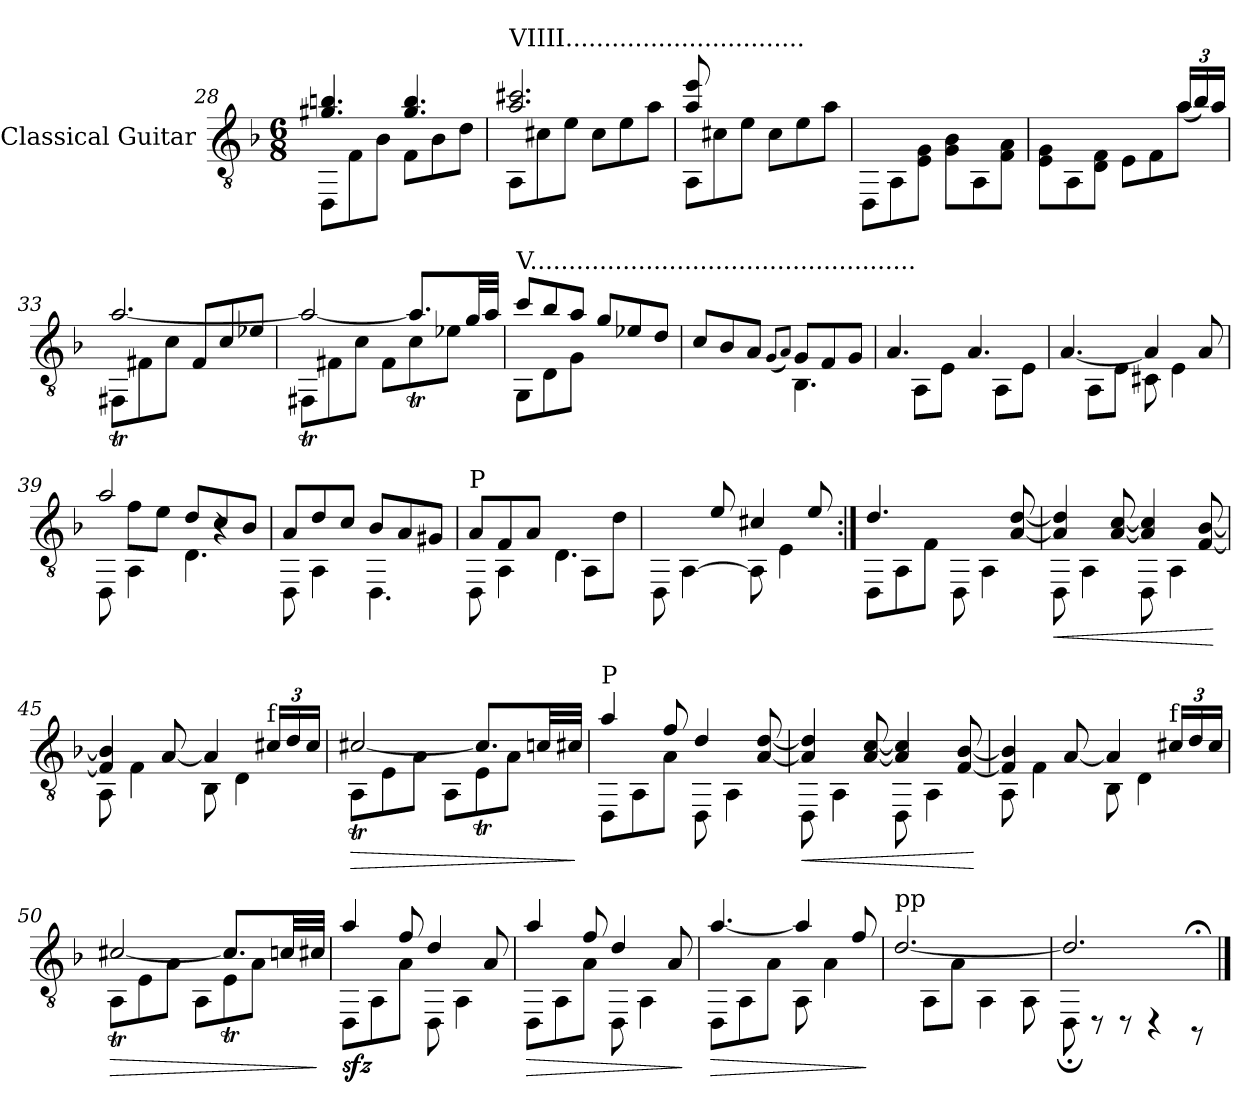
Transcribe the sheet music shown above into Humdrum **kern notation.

**kern	**dynam
*part1	*part1
*staff1	*staff1
*I"Classical Guitar	*
*I'Guit.	*
*clefGv2	*
*k[b-]	*
*M6/8	*
=28	=28
*^	*
8DD\L	4.g#X/ 4.bn/	.
8F\	.	.
8B-\J	.	.
8F\L	4.g#/ 4.b/	.
8B-\	.	.
8d\J	.	.
!!LO:PB:g=z	!!
=29	=29	=29
!LO:TX:a:t=VIIII...............................	!	!
8AA\L	2.a/ 2.cc#X/	.
8c#X\	.	.
8e\J	.	.
8c#\L	.	.
8e\	.	.
8a\J	.	.
=30	=30	=30
8AA\L	8a/ 8ee/	.
8c#X\	2ryy	.
8e\J	.	.
8c#\L	.	.
8e\	.	.
8a\J	8ryy	.
*v	*v	*
=31	=31
8DD\L	.
8AA\	.
8E\ 8G\J	.
8G\ 8B-\L	.
8AA\	.
8F\ 8A\J	.
=32	=32
*^	*
8E\ 8G\L	8ryy	.
*v	*v	*
8AA\	.
8D\ 8F\J	.
8E\L	.
8F\	.
*^	*
*	*Xbrackettup	*
8a\J	(24a/LL	.
.	24b-/)	.
.	24a/JJ	.
!!LO:LB:g=z	!!
=33	=33	=33
8FF#X\L	[2.at/	.
8F#X\	.	.
8c\J	.	.
8F#/L	.	.
8c/	.	.
8e-X/J	.	.
=34	=34	=34
8FF#X\L	2at/_	.
8F#X\	.	.
8c\J	.	.
8F#\L	.	.
8c\	8.at/L]	.
8e-X\J	.	.
.	32g/LL	.
.	32a/JJJ	.
=35	=35	=35
!LO:TX:a:t=V..................................................	!	!
8GG\L	8cc/L	.
8D\	8b-/	.
8G\J	8a/J	.
8rDDyy	8g/L	.
4rFFyy	8e-X/	.
.	8d/J	.
=36	=36	=36
8rDDyy	8c/L	.
8rDDyy	8B-/	.
8rDDyy	8A/J	.
.	(8qG/L	.
.	8qA/J)	.
4.BB-\	8G/L	.
.	8F/	.
.	8G/J	.
!!LO:LB:g=z	!!
=37	=37	=37
8rFFyy	4.A/	.
8AA\L	.	.
8E\J	.	.
8rFFyy	4.A/	.
8AA\L	.	.
8E\J	.	.
=38	=38	=38
8rFFyy	[4.A/	.
8AA\L	.	.
8E\J	.	.
8C#X\	4A/]	.
4E\	.	.
.	8A/	.
=39	=39	=39
*	*^	*
8DD\	8ryy	2a/	.
4AA\	8f\L	.	.
.	8e\J	.	.
4.D\	8d/L	.	.
.	8c/	4r	.
.	8B-/J	.	.
*	*v	*v	*
=40	=40	=40
8DD\	8A/L	.
4AA\	8d/	.
.	8c/J	.
4.DD\	8B-/L	.
.	8A/	.
.	8G#X/J	.
!!LO:LB:g=z	!!
=41	=41	=41
!LO:TX:a:t=P	!	!
8DD\	8A/L	.
4AA\	8F/	.
.	8A/J	.
8rBBByy	4.D\	.
8AA\L	.	.
8d\J	.	.
=42	=42	=42
8DD\	4ryy	.
[4AA\	.	.
.	8e/	.
8AA\]	4c#X/	.
4E\	.	.
.	8e/	.
=43:|!	=43:|!	=43:|!
8DD\L	4.d/	.
8AA\	.	.
8F\J	.	.
8DD\	4ryy	.
4AA\	.	.
.	[8A/ [8d/	.
=44	=44	=44
!	!	!LO:HP:b
8DD\	4A/] 4d/]	<
4AA\	.	.
.	[8A/ [8c/	.
8DD\	4A/] 4c/]	.
4AA\	.	.
.	[8F/ [8B-/	.
*v	*v	*
.	[
!!LO:LB:g=z
=45	=45
*^	*
8AA\	4F/] 4B-/]	.
4F\	.	.
.	[8A/	.
8BB-\	4A/]	.
4D\	.	.
!	!LO:TX:a:t=f	!
.	24c#X/LL	.
.	24d/	.
.	24c#/JJ	.
=46	=46	=46
!	!	!LO:HP:b
8AA\L	[2c#Xt/	>
8E\	.	.
8A\J	.	.
8AA\L	.	.
8E\	8.c#t/L]	.
8A\J	.	.
.	32cn/LL	.
.	32c#X/JJJ	.
*v	*v	*
.	]
=47	=47
*^	*
!LO:TX:a:t=P	!	!
8DD\L	4a/	.
8AA\	.	.
8A\J	8f/	.
8DD\	4d/	.
4AA\	.	.
.	[8A/ [8d/	.
=48	=48	=48
!	!	!LO:HP:b
8DD\	4A/] 4d/]	<
4AA\	.	.
.	[8A/ [8c/	.
8DD\	4A/] 4c/]	.
4AA\	.	.
.	[8F/ [8B-/	.
*v	*v	*
.	[
!!LO:LB:g=z
=49	=49
*^	*
8AA\	4F/] 4B-/]	.
4F\	.	.
.	[8A/	.
8BB-\	4A/]	.
4D\	.	.
!	!LO:TX:a:t=f	!
.	24c#X/LL	.
.	24d/	.
.	24c#/JJ	.
=50	=50	=50
!	!	!LO:HP:b
8AA\L	[2c#Xt/	>
8E\	.	.
8A\J	.	.
8AA\L	.	.
8E\	8.c#t/L]	.
8A\J	.	.
.	32cn/LL	.
.	32c#X/JJJ	.
*v	*v	*
.	]
=51	=51
*^	*
!	!	!LO:DY:b
8DD\L	4a/	sfz
8AA\	.	.
8A\J	8f/	.
8DD\	4d/	.
4AA\	.	.
.	8A/	.
=52	=52	=52
!	!	!LO:HP:b
8DD\L	4a/	>
8AA\	.	.
8A\J	8f/	.
8DD\	4d/	.
4AA\	.	.
.	8A/	.
*v	*v	*
.	]
!!LO:LB:g=z
=53	=53
!	!LO:HP:b
*^	*
8DD\L	[4.a/	>
8AA\	.	.
8A\J	.	.
8AA\	4a/]	.
4A\	.	.
.	8f/	.
*v	*v	*
.	]
=54	=54
*^	*
!LO:TX:a:t=pp	!	!
8rBBByy	[2.d/	.
8AA\L	.	.
8A\J	.	.
4AA\	.	.
8AA\	.	.
=55	=55	=55
8DD\	2.d;</]	.
8rDD	.	.
8rDD	.	.
4rDD	.	.
8r;<BBB	.	.
*v	*v	*
==	==
*-	*-
